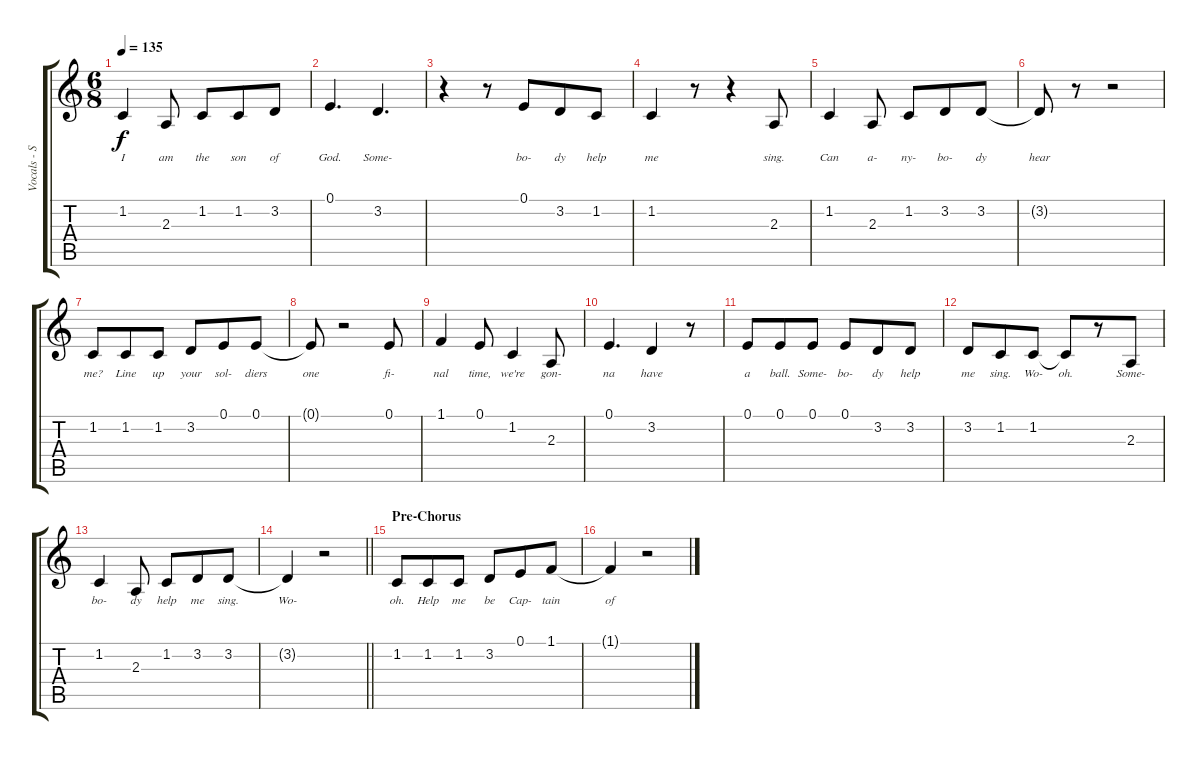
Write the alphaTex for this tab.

\track ("Vocals - Simon Neil" "Vocals - S") {instrument altosax}
\staff {score tabs}
\tuning (E4 B3 G3 D3 A2 E2) {hide}
\ts (6 8)
\tempo 135
\clef g2
\ks c
1.2.4{lyrics (0 "I") lyrics (1 "") lyrics (2 "") lyrics (3 "") lyrics (4 "") dy f} 2.3.8{lyrics (0 "am") lyrics (1 "") lyrics (2 "") lyrics (3 "") lyrics (4 "")} 1.2.8{lyrics (0 "the") lyrics (1 "") lyrics (2 "") lyrics (3 "") lyrics (4 "")} 1.2.8{lyrics (0 "son") lyrics (1 "") lyrics (2 "") lyrics (3 "") lyrics (4 "")} 3.2.8{lyrics (0 "of") lyrics (1 "") lyrics (2 "") lyrics (3 "") lyrics (4 "")} |
0.1.4{d lyrics (0 "God.") lyrics (1 "") lyrics (2 "") lyrics (3 "") lyrics (4 "")} 3.2.4{d lyrics (0 "Some-") lyrics (1 "") lyrics (2 "") lyrics (3 "") lyrics (4 "")} |
r.4 r.8 0.1.8{lyrics (0 "bo-") lyrics (1 "") lyrics (2 "") lyrics (3 "") lyrics (4 "")} 3.2.8{lyrics (0 "dy") lyrics (1 "") lyrics (2 "") lyrics (3 "") lyrics (4 "")} 1.2.8{lyrics (0 "help") lyrics (1 "") lyrics (2 "") lyrics (3 "") lyrics (4 "")} |
1.2.4{lyrics (0 "me") lyrics (1 "") lyrics (2 "") lyrics (3 "") lyrics (4 "")} r.8 r.4 2.3.8{lyrics (0 "sing.") lyrics (1 "") lyrics (2 "") lyrics (3 "") lyrics (4 "")} |
1.2.4{lyrics (0 "Can") lyrics (1 "") lyrics (2 "") lyrics (3 "") lyrics (4 "")} 2.3.8{lyrics (0 "a-") lyrics (1 "") lyrics (2 "") lyrics (3 "") lyrics (4 "")} 1.2.8{lyrics (0 "ny-") lyrics (1 "") lyrics (2 "") lyrics (3 "") lyrics (4 "")} 3.2.8{lyrics (0 "bo-") lyrics (1 "") lyrics (2 "") lyrics (3 "") lyrics (4 "")} 3.2.8{lyrics (0 "dy") lyrics (1 "") lyrics (2 "") lyrics (3 "") lyrics (4 "")} |
3.2{t}.8{lyrics (0 "hear") lyrics (1 "") lyrics (2 "") lyrics (3 "") lyrics (4 "")} r.8 r.2 |
1.2.8{lyrics (0 "me?") lyrics (1 "") lyrics (2 "") lyrics (3 "") lyrics (4 "")} 1.2.8{lyrics (0 "Line") lyrics (1 "") lyrics (2 "") lyrics (3 "") lyrics (4 "")} 1.2.8{lyrics (0 "up") lyrics (1 "") lyrics (2 "") lyrics (3 "") lyrics (4 "")} 3.2.8{lyrics (0 "your") lyrics (1 "") lyrics (2 "") lyrics (3 "") lyrics (4 "")} 0.1.8{lyrics (0 "sol-") lyrics (1 "") lyrics (2 "") lyrics (3 "") lyrics (4 "")} 0.1.8{lyrics (0 "diers") lyrics (1 "") lyrics (2 "") lyrics (3 "") lyrics (4 "")} |
0.1{t}.8{lyrics (0 "one") lyrics (1 "") lyrics (2 "") lyrics (3 "") lyrics (4 "")} r.2 0.1.8{lyrics (0 "fi-") lyrics (1 "") lyrics (2 "") lyrics (3 "") lyrics (4 "")} |
1.1.4{lyrics (0 "nal") lyrics (1 "") lyrics (2 "") lyrics (3 "") lyrics (4 "")} 0.1.8{lyrics (0 "time,") lyrics (1 "") lyrics (2 "") lyrics (3 "") lyrics (4 "")} 1.2.4{lyrics (0 "we're") lyrics (1 "") lyrics (2 "") lyrics (3 "") lyrics (4 "")} 2.3.8{lyrics (0 "gon-") lyrics (1 "") lyrics (2 "") lyrics (3 "") lyrics (4 "")} |
0.1.4{d lyrics (0 "na") lyrics (1 "") lyrics (2 "") lyrics (3 "") lyrics (4 "")} 3.2.4{lyrics (0 "have") lyrics (1 "") lyrics (2 "") lyrics (3 "") lyrics (4 "")} r.8 |
0.1.8{lyrics (0 "a") lyrics (1 "") lyrics (2 "") lyrics (3 "") lyrics (4 "")} 0.1.8{lyrics (0 "ball.") lyrics (1 "") lyrics (2 "") lyrics (3 "") lyrics (4 "")} 0.1.8{lyrics (0 "Some-") lyrics (1 "") lyrics (2 "") lyrics (3 "") lyrics (4 "")} 0.1.8{lyrics (0 "bo-") lyrics (1 "") lyrics (2 "") lyrics (3 "") lyrics (4 "")} 3.2.8{lyrics (0 "dy") lyrics (1 "") lyrics (2 "") lyrics (3 "") lyrics (4 "")} 3.2.8{lyrics (0 "help") lyrics (1 "") lyrics (2 "") lyrics (3 "") lyrics (4 "")} |
3.2.8{lyrics (0 "me") lyrics (1 "") lyrics (2 "") lyrics (3 "") lyrics (4 "")} 1.2.8{lyrics (0 "sing.") lyrics (1 "") lyrics (2 "") lyrics (3 "") lyrics (4 "")} 1.2.8{lyrics (0 "Wo-") lyrics (1 "") lyrics (2 "") lyrics (3 "") lyrics (4 "")} 1.2{t}.8{lyrics (0 "oh.") lyrics (1 "") lyrics (2 "") lyrics (3 "") lyrics (4 "")} r.8 2.3.8{lyrics (0 "Some-") lyrics (1 "") lyrics (2 "") lyrics (3 "") lyrics (4 "")} |
1.2.4{lyrics (0 "bo-") lyrics (1 "") lyrics (2 "") lyrics (3 "") lyrics (4 "")} 2.3.8{lyrics (0 "dy") lyrics (1 "") lyrics (2 "") lyrics (3 "") lyrics (4 "")} 1.2.8{lyrics (0 "help") lyrics (1 "") lyrics (2 "") lyrics (3 "") lyrics (4 "")} 3.2.8{lyrics (0 "me") lyrics (1 "") lyrics (2 "") lyrics (3 "") lyrics (4 "")} 3.2.8{lyrics (0 "sing.") lyrics (1 "") lyrics (2 "") lyrics (3 "") lyrics (4 "")} |
\barLineRight lightlight
3.2{t}.4{lyrics (0 "Wo-") lyrics (1 "") lyrics (2 "") lyrics (3 "") lyrics (4 "")} r.2 |
\section ("" "Pre-Chorus")
1.2.8{lyrics (0 "oh.") lyrics (1 "") lyrics (2 "") lyrics (3 "") lyrics (4 "")} 1.2.8{lyrics (0 "Help") lyrics (1 "") lyrics (2 "") lyrics (3 "") lyrics (4 "")} 1.2.8{lyrics (0 "me") lyrics (1 "") lyrics (2 "") lyrics (3 "") lyrics (4 "")} 3.2.8{lyrics (0 "be") lyrics (1 "") lyrics (2 "") lyrics (3 "") lyrics (4 "")} 0.1.8{lyrics (0 "Cap-") lyrics (1 "") lyrics (2 "") lyrics (3 "") lyrics (4 "")} 1.1.8{lyrics (0 "tain") lyrics (1 "") lyrics (2 "") lyrics (3 "") lyrics (4 "")} |
1.1{t}.4{lyrics (0 "of") lyrics (1 "") lyrics (2 "") lyrics (3 "") lyrics (4 "")} r.2
